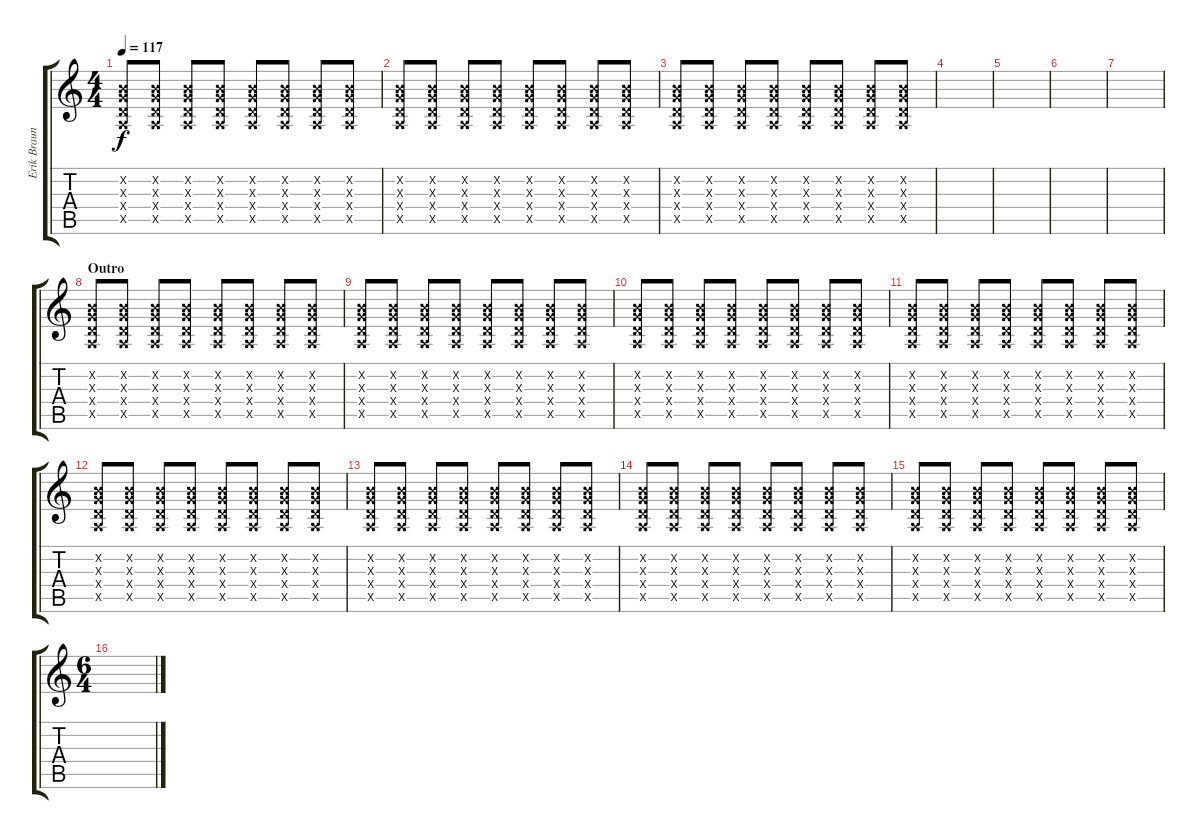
\track ("Erik Braunn" "Erik Braun") {instrument distortionguitar}
\staff {score tabs}
\tuning (E4 B3 G3 D3 A2 E2) {hide}
\ts (4 4)
\tempo 117
\clef g2
\ks c
(0.2{x} 0.3{x} 0.4{x} 0.5{x}).8{dy f} (0.2{x} 0.3{x} 0.4{x} 0.5{x}).8 (0.2{x} 0.3{x} 0.4{x} 0.5{x}).8 (0.2{x} 0.3{x} 0.4{x} 0.5{x}).8 (0.2{x} 0.3{x} 0.4{x} 0.5{x}).8 (0.2{x} 0.3{x} 0.4{x} 0.5{x}).8 (0.2{x} 0.3{x} 0.4{x} 0.5{x}).8 (0.2{x} 0.3{x} 0.4{x} 0.5{x}).8 |
(0.2{x} 0.3{x} 0.4{x} 0.5{x}).8 (0.2{x} 0.3{x} 0.4{x} 0.5{x}).8 (0.2{x} 0.3{x} 0.4{x} 0.5{x}).8 (0.2{x} 0.3{x} 0.4{x} 0.5{x}).8 (0.2{x} 0.3{x} 0.4{x} 0.5{x}).8 (0.2{x} 0.3{x} 0.4{x} 0.5{x}).8 (0.2{x} 0.3{x} 0.4{x} 0.5{x}).8 (0.2{x} 0.3{x} 0.4{x} 0.5{x}).8 |
(0.2{x} 0.3{x} 0.4{x} 0.5{x}).8 (0.2{x} 0.3{x} 0.4{x} 0.5{x}).8 (0.2{x} 0.3{x} 0.4{x} 0.5{x}).8 (0.2{x} 0.3{x} 0.4{x} 0.5{x}).8 (0.2{x} 0.3{x} 0.4{x} 0.5{x}).8 (0.2{x} 0.3{x} 0.4{x} 0.5{x}).8 (0.2{x} 0.3{x} 0.4{x} 0.5{x}).8 (0.2{x} 0.3{x} 0.4{x} 0.5{x}).8 |
|
|
|
|
\section ("" "Outro")
(0.2{x} 0.3{x} 0.4{x} 0.5{x}).8 (0.2{x} 0.3{x} 0.4{x} 0.5{x}).8 (0.2{x} 0.3{x} 0.4{x} 0.5{x}).8 (0.2{x} 0.3{x} 0.4{x} 0.5{x}).8 (0.2{x} 0.3{x} 0.4{x} 0.5{x}).8 (0.2{x} 0.3{x} 0.4{x} 0.5{x}).8 (0.2{x} 0.3{x} 0.4{x} 0.5{x}).8 (0.2{x} 0.3{x} 0.4{x} 0.5{x}).8 |
(0.2{x} 0.3{x} 0.4{x} 0.5{x}).8 (0.2{x} 0.3{x} 0.4{x} 0.5{x}).8 (0.2{x} 0.3{x} 0.4{x} 0.5{x}).8 (0.2{x} 0.3{x} 0.4{x} 0.5{x}).8 (0.2{x} 0.3{x} 0.4{x} 0.5{x}).8 (0.2{x} 0.3{x} 0.4{x} 0.5{x}).8 (0.2{x} 0.3{x} 0.4{x} 0.5{x}).8 (0.2{x} 0.3{x} 0.4{x} 0.5{x}).8 |
(0.2{x} 0.3{x} 0.4{x} 0.5{x}).8 (0.2{x} 0.3{x} 0.4{x} 0.5{x}).8 (0.2{x} 0.3{x} 0.4{x} 0.5{x}).8 (0.2{x} 0.3{x} 0.4{x} 0.5{x}).8 (0.2{x} 0.3{x} 0.4{x} 0.5{x}).8 (0.2{x} 0.3{x} 0.4{x} 0.5{x}).8 (0.2{x} 0.3{x} 0.4{x} 0.5{x}).8 (0.2{x} 0.3{x} 0.4{x} 0.5{x}).8 |
(0.2{x} 0.3{x} 0.4{x} 0.5{x}).8 (0.2{x} 0.3{x} 0.4{x} 0.5{x}).8 (0.2{x} 0.3{x} 0.4{x} 0.5{x}).8 (0.2{x} 0.3{x} 0.4{x} 0.5{x}).8 (0.2{x} 0.3{x} 0.4{x} 0.5{x}).8 (0.2{x} 0.3{x} 0.4{x} 0.5{x}).8 (0.2{x} 0.3{x} 0.4{x} 0.5{x}).8 (0.2{x} 0.3{x} 0.4{x} 0.5{x}).8 |
(0.2{x} 0.3{x} 0.4{x} 0.5{x}).8 (0.2{x} 0.3{x} 0.4{x} 0.5{x}).8 (0.2{x} 0.3{x} 0.4{x} 0.5{x}).8 (0.2{x} 0.3{x} 0.4{x} 0.5{x}).8 (0.2{x} 0.3{x} 0.4{x} 0.5{x}).8 (0.2{x} 0.3{x} 0.4{x} 0.5{x}).8 (0.2{x} 0.3{x} 0.4{x} 0.5{x}).8 (0.2{x} 0.3{x} 0.4{x} 0.5{x}).8 |
(0.2{x} 0.3{x} 0.4{x} 0.5{x}).8 (0.2{x} 0.3{x} 0.4{x} 0.5{x}).8 (0.2{x} 0.3{x} 0.4{x} 0.5{x}).8 (0.2{x} 0.3{x} 0.4{x} 0.5{x}).8 (0.2{x} 0.3{x} 0.4{x} 0.5{x}).8 (0.2{x} 0.3{x} 0.4{x} 0.5{x}).8 (0.2{x} 0.3{x} 0.4{x} 0.5{x}).8 (0.2{x} 0.3{x} 0.4{x} 0.5{x}).8 |
(0.2{x} 0.3{x} 0.4{x} 0.5{x}).8 (0.2{x} 0.3{x} 0.4{x} 0.5{x}).8 (0.2{x} 0.3{x} 0.4{x} 0.5{x}).8 (0.2{x} 0.3{x} 0.4{x} 0.5{x}).8 (0.2{x} 0.3{x} 0.4{x} 0.5{x}).8 (0.2{x} 0.3{x} 0.4{x} 0.5{x}).8 (0.2{x} 0.3{x} 0.4{x} 0.5{x}).8 (0.2{x} 0.3{x} 0.4{x} 0.5{x}).8 |
(0.2{x} 0.3{x} 0.4{x} 0.5{x}).8 (0.2{x} 0.3{x} 0.4{x} 0.5{x}).8 (0.2{x} 0.3{x} 0.4{x} 0.5{x}).8 (0.2{x} 0.3{x} 0.4{x} 0.5{x}).8 (0.2{x} 0.3{x} 0.4{x} 0.5{x}).8 (0.2{x} 0.3{x} 0.4{x} 0.5{x}).8 (0.2{x} 0.3{x} 0.4{x} 0.5{x}).8 (0.2{x} 0.3{x} 0.4{x} 0.5{x}).8 |
\ts (6 4)
